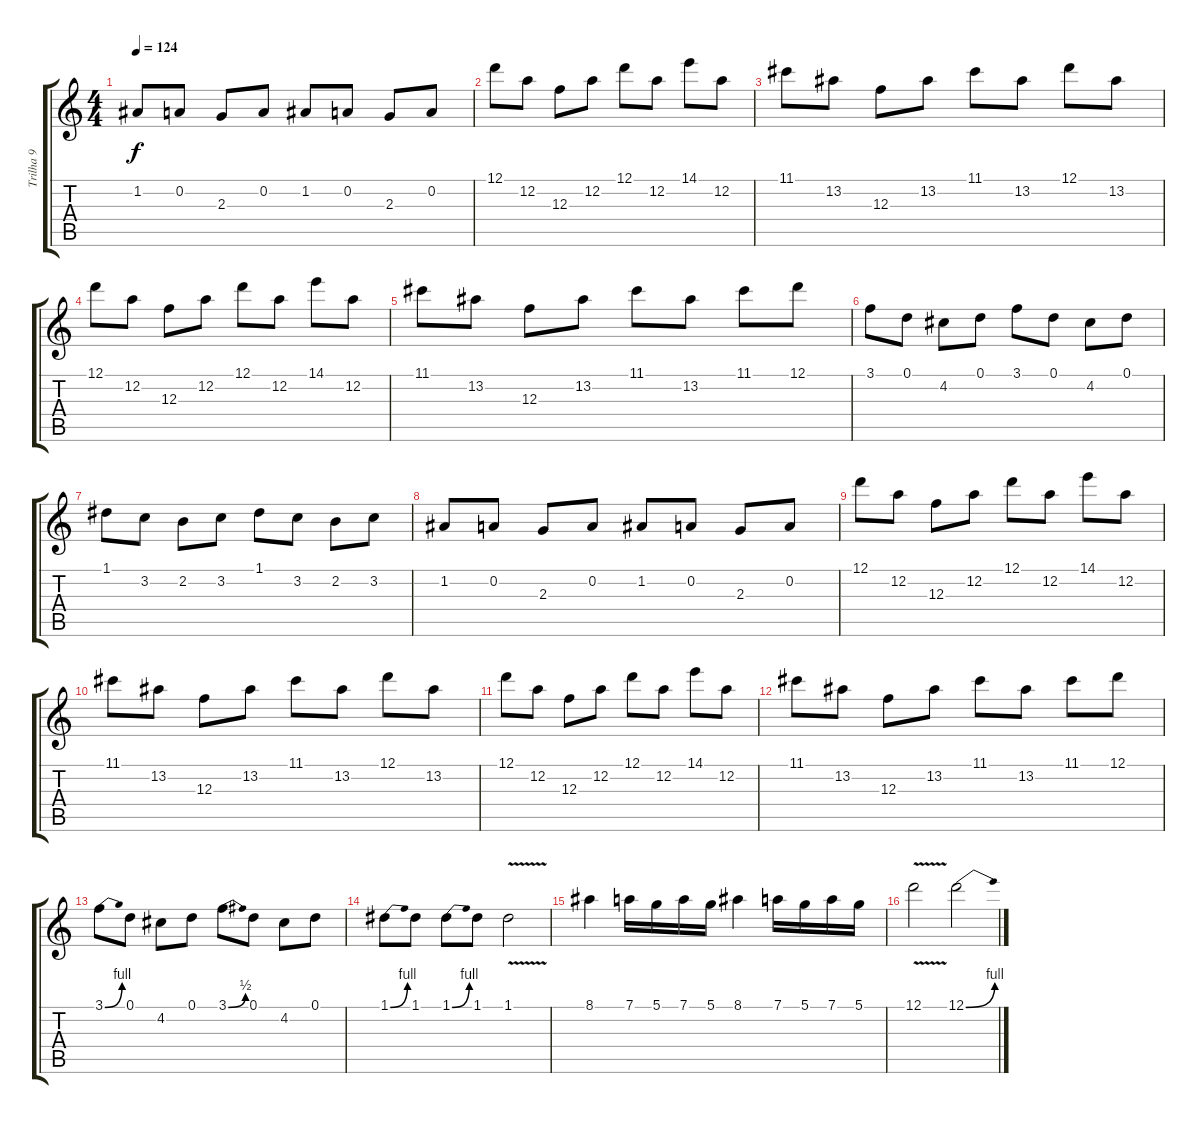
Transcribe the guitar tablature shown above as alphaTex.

\track ("Trilha 9" "Trilha 9") {instrument distortionguitar}
\staff {score tabs}
\tuning (D4 A3 F3 C3 G2 C2) {hide}
\ts (4 4)
\tempo 124
\clef g2
\ks c
1.2.8{dy f} 0.2.8 2.3.8 0.2.8 1.2.8 0.2.8 2.3.8 0.2.8 |
12.1.8 12.2.8 12.3.8 12.2.8 12.1.8 12.2.8 14.1.8 12.2.8 |
11.1.8 13.2.8 12.3.8 13.2.8 11.1.8 13.2.8 12.1.8 13.2.8 |
12.1.8 12.2.8 12.3.8 12.2.8 12.1.8 12.2.8 14.1.8 12.2.8 |
11.1.8 13.2.8 12.3.8 13.2.8 11.1.8 13.2.8 11.1.8 12.1.8 |
3.1.8 0.1.8 4.2.8 0.1.8 3.1.8 0.1.8 4.2.8 0.1.8 |
1.1.8 3.2.8 2.2.8 3.2.8 1.1.8 3.2.8 2.2.8 3.2.8 |
1.2.8 0.2.8 2.3.8 0.2.8 1.2.8 0.2.8 2.3.8 0.2.8 |
12.1.8 12.2.8 12.3.8 12.2.8 12.1.8 12.2.8 14.1.8 12.2.8 |
11.1.8 13.2.8 12.3.8 13.2.8 11.1.8 13.2.8 12.1.8 13.2.8 |
12.1.8 12.2.8 12.3.8 12.2.8 12.1.8 12.2.8 14.1.8 12.2.8 |
11.1.8 13.2.8 12.3.8 13.2.8 11.1.8 13.2.8 11.1.8 12.1.8 |
3.1{be (bend 0 0 60 4)}.8 0.1.8 4.2.8 0.1.8 3.1{be (bend 0 0 60 2)}.8 0.1.8 4.2.8 0.1.8 |
1.1{be (bend 0 0 60 4)}.8 1.1.8 1.1{be (bend 0 0 60 4)}.8 1.1.8 1.1{v}.2 |
8.1.4 7.1.16 5.1.16 7.1.16 5.1.16 8.1.4 7.1.16 5.1.16 7.1.16 5.1.16 |
12.1{v}.2 12.1{be (bend 0 0 60 4)}.2
